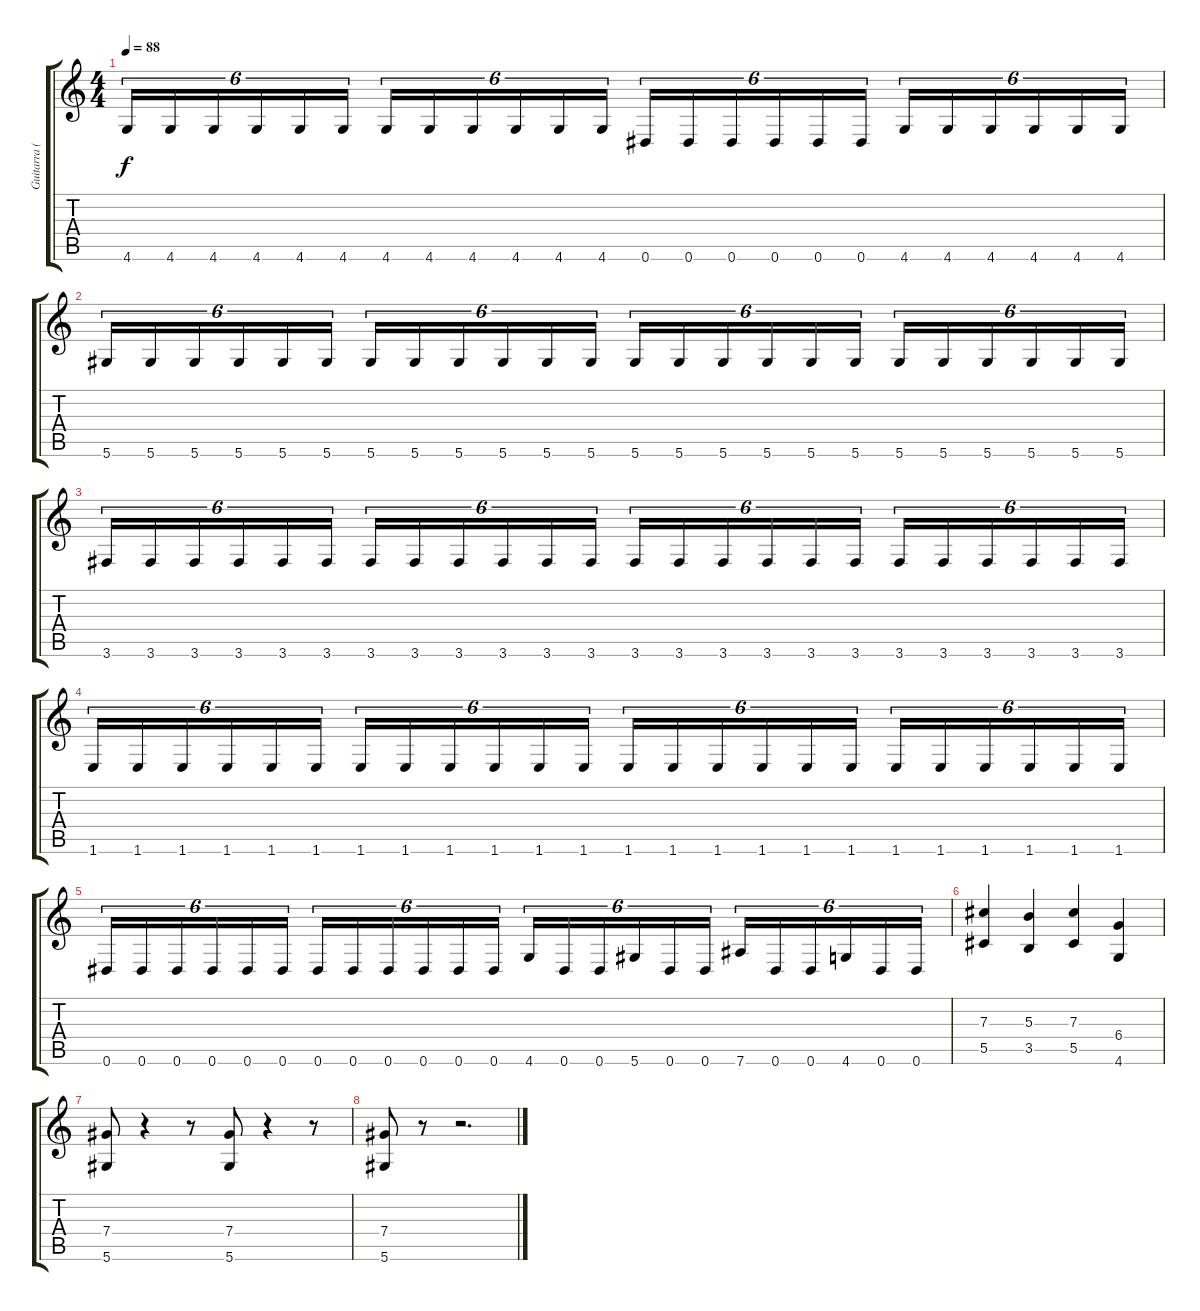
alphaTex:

\track ("Guitarra (Giardino)" "Guitarra (") {instrument overdrivenguitar}
\staff {score tabs}
\tuning (Eb4 Bb3 Gb3 Db3 Ab2 Eb2) {hide}
\ts (4 4)
\tempo 88
\clef g2
\ks c
4.6.16{tu (6 4) dy f} 4.6.16{tu (6 4)} 4.6.16{tu (6 4)} 4.6.16{tu (6 4)} 4.6.16{tu (6 4)} 4.6.16{tu (6 4)} 4.6.16{tu (6 4)} 4.6.16{tu (6 4)} 4.6.16{tu (6 4)} 4.6.16{tu (6 4)} 4.6.16{tu (6 4)} 4.6.16{tu (6 4)} 0.6.16{tu (6 4)} 0.6.16{tu (6 4)} 0.6.16{tu (6 4)} 0.6.16{tu (6 4)} 0.6.16{tu (6 4)} 0.6.16{tu (6 4)} 4.6.16{tu (6 4)} 4.6.16{tu (6 4)} 4.6.16{tu (6 4)} 4.6.16{tu (6 4)} 4.6.16{tu (6 4)} 4.6.16{tu (6 4)} |
5.6.16{tu (6 4)} 5.6.16{tu (6 4)} 5.6.16{tu (6 4)} 5.6.16{tu (6 4)} 5.6.16{tu (6 4)} 5.6.16{tu (6 4)} 5.6.16{tu (6 4)} 5.6.16{tu (6 4)} 5.6.16{tu (6 4)} 5.6.16{tu (6 4)} 5.6.16{tu (6 4)} 5.6.16{tu (6 4)} 5.6.16{tu (6 4)} 5.6.16{tu (6 4)} 5.6.16{tu (6 4)} 5.6.16{tu (6 4)} 5.6.16{tu (6 4)} 5.6.16{tu (6 4)} 5.6.16{tu (6 4)} 5.6.16{tu (6 4)} 5.6.16{tu (6 4)} 5.6.16{tu (6 4)} 5.6.16{tu (6 4)} 5.6.16{tu (6 4)} |
3.6.16{tu (6 4)} 3.6.16{tu (6 4)} 3.6.16{tu (6 4)} 3.6.16{tu (6 4)} 3.6.16{tu (6 4)} 3.6.16{tu (6 4)} 3.6.16{tu (6 4)} 3.6.16{tu (6 4)} 3.6.16{tu (6 4)} 3.6.16{tu (6 4)} 3.6.16{tu (6 4)} 3.6.16{tu (6 4)} 3.6.16{tu (6 4)} 3.6.16{tu (6 4)} 3.6.16{tu (6 4)} 3.6.16{tu (6 4)} 3.6.16{tu (6 4)} 3.6.16{tu (6 4)} 3.6.16{tu (6 4)} 3.6.16{tu (6 4)} 3.6.16{tu (6 4)} 3.6.16{tu (6 4)} 3.6.16{tu (6 4)} 3.6.16{tu (6 4)} |
1.6.16{tu (6 4)} 1.6.16{tu (6 4)} 1.6.16{tu (6 4)} 1.6.16{tu (6 4)} 1.6.16{tu (6 4)} 1.6.16{tu (6 4)} 1.6.16{tu (6 4)} 1.6.16{tu (6 4)} 1.6.16{tu (6 4)} 1.6.16{tu (6 4)} 1.6.16{tu (6 4)} 1.6.16{tu (6 4)} 1.6.16{tu (6 4)} 1.6.16{tu (6 4)} 1.6.16{tu (6 4)} 1.6.16{tu (6 4)} 1.6.16{tu (6 4)} 1.6.16{tu (6 4)} 1.6.16{tu (6 4)} 1.6.16{tu (6 4)} 1.6.16{tu (6 4)} 1.6.16{tu (6 4)} 1.6.16{tu (6 4)} 1.6.16{tu (6 4)} |
0.6.16{tu (6 4)} 0.6.16{tu (6 4)} 0.6.16{tu (6 4)} 0.6.16{tu (6 4)} 0.6.16{tu (6 4)} 0.6.16{tu (6 4)} 0.6.16{tu (6 4)} 0.6.16{tu (6 4)} 0.6.16{tu (6 4)} 0.6.16{tu (6 4)} 0.6.16{tu (6 4)} 0.6.16{tu (6 4)} 4.6.16{tu (6 4)} 0.6.16{tu (6 4)} 0.6.16{tu (6 4)} 5.6.16{tu (6 4)} 0.6.16{tu (6 4)} 0.6.16{tu (6 4)} 7.6.16{tu (6 4)} 0.6.16{tu (6 4)} 0.6.16{tu (6 4)} 4.6.16{tu (6 4)} 0.6.16{tu (6 4)} 0.6.16{tu (6 4)} |
(7.3 5.5).4 (5.3 3.5).4 (7.3 5.5).4 (6.4 4.6).4 |
(7.4 5.6).8 r.4 r.8 (7.4 5.6).8 r.4 r.8 |
(7.4 5.6).8 r.8 r.2{d}
